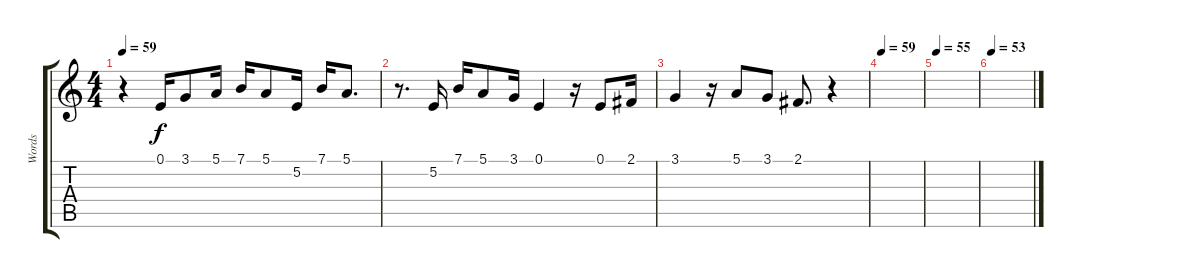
\track ("Words" "Words") {instrument clarinet}
\staff {score tabs}
\tuning (E4 B3 G3 D3 A2 E2) {hide}
\ts (4 4)
\tempo 59
\clef g2
\ks c
r.4{dy f} 0.1.16 3.1.8 5.1.16 7.1.16 5.1.8 5.2.16 7.1.16 5.1.8{d} |
r.8{d} 5.2.16 7.1.16 5.1.8 3.1.16 0.1.4 r.16 0.1.8 2.1.16 |
3.1.4 r.16 5.1.8 3.1.8 2.1.8{d} r.4 |
\tempo 59
|
\tempo 55
|
\tempo 53
